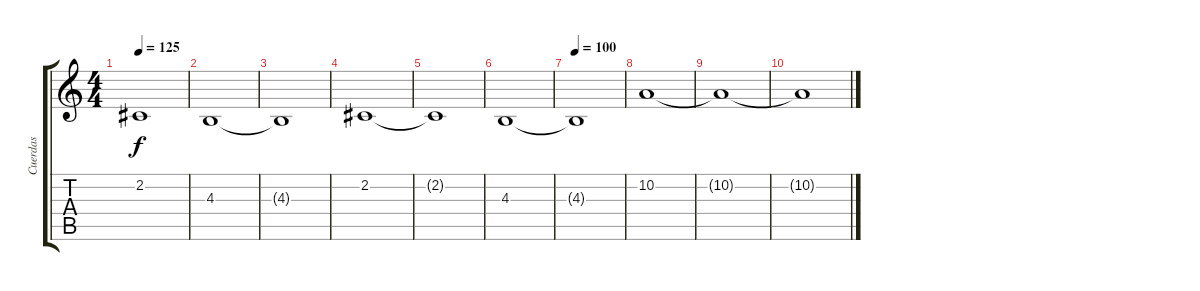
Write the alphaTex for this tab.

\track ("Cuerdas" "Cuerdas") {instrument pad8sweep}
\staff {score tabs}
\tuning (E4 B3 G3 D3 A2 E2) {hide}
\ts (4 4)
\tempo 125
\clef g2
\ks c
2.2{t}.1{dy f} |
4.3.1 |
4.3{t}.1 |
2.2.1 |
2.2{t}.1 |
4.3.1 |
\tempo 100
4.3{t}.1 |
10.2.1{volume 12 balance 8 instrument flute} |
10.2{t}.1 |
10.2{t}.1
